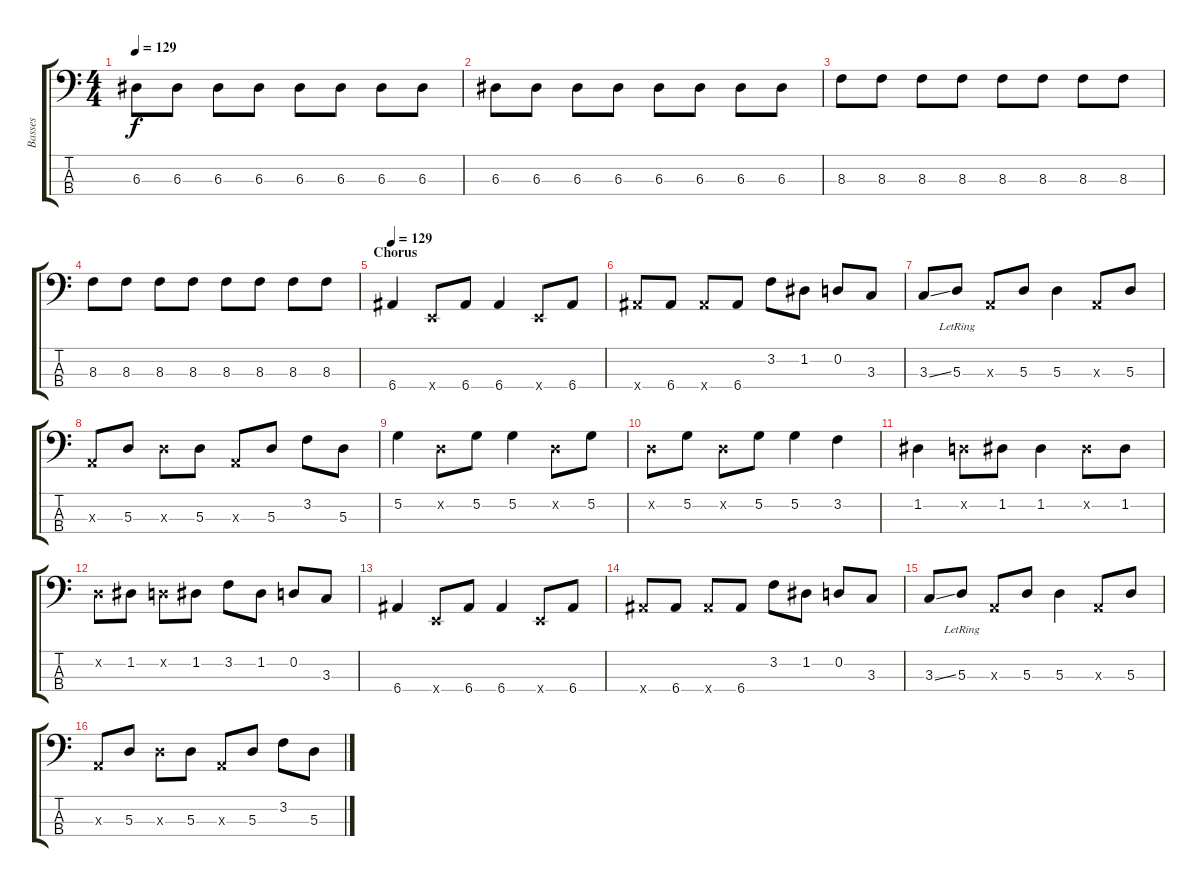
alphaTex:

\track ("Basses" "Basses") {instrument electricbasspick}
\staff {score tabs}
\tuning (G2 D2 A1 E1) {hide}
\ts (4 4)
\tempo 129
\clef f4
\ks c
6.3.8{dy f} 6.3.8 6.3.8 6.3.8 6.3.8 6.3.8 6.3.8 6.3.8 |
6.3.8 6.3.8 6.3.8 6.3.8 6.3.8 6.3.8 6.3.8 6.3.8 |
8.3.8 8.3.8 8.3.8 8.3.8 8.3.8 8.3.8 8.3.8 8.3.8 |
8.3.8 8.3.8 8.3.8 8.3.8 8.3.8 8.3.8 8.3.8 8.3.8 |
\section ("" "Chorus")
\tempo 129
6.4.4 0.4{x}.8 6.4.8 6.4.4 0.4{x}.8 6.4.8 |
6.4{x}.8 6.4.8 6.4{x}.8 6.4.8 3.2.8 1.2.8 0.2.8 3.3.8 |
3.3{ss}.8 5.3{lr}.8 0.3{x}.8 5.3.8 5.3.4 0.3{x}.8 5.3.8 |
0.3{x}.8 5.3.8 5.3{x}.8 5.3.8 0.3{x}.8 5.3.8 3.2.8 5.3.8 |
5.2.4 0.2{x}.8 5.2.8 5.2.4 0.2{x}.8 5.2.8 |
0.2{x}.8 5.2.8 0.2{x}.8 5.2.8 5.2.4 3.2.4 |
1.2.4 0.2{x}.8 1.2.8 1.2.4 1.2{x}.8 1.2.8 |
0.2{x}.8 1.2.8 0.2{x}.8 1.2.8 3.2.8 1.2.8 0.2.8 3.3.8 |
6.4.4 0.4{x}.8 6.4.8 6.4.4 0.4{x}.8 6.4.8 |
6.4{x}.8 6.4.8 6.4{x}.8 6.4.8 3.2.8 1.2.8 0.2.8 3.3.8 |
3.3{ss}.8 5.3{lr}.8 0.3{x}.8 5.3.8 5.3.4 0.3{x}.8 5.3.8 |
0.3{x}.8 5.3.8 5.3{x}.8 5.3.8 0.3{x}.8 5.3.8 3.2.8 5.3.8
